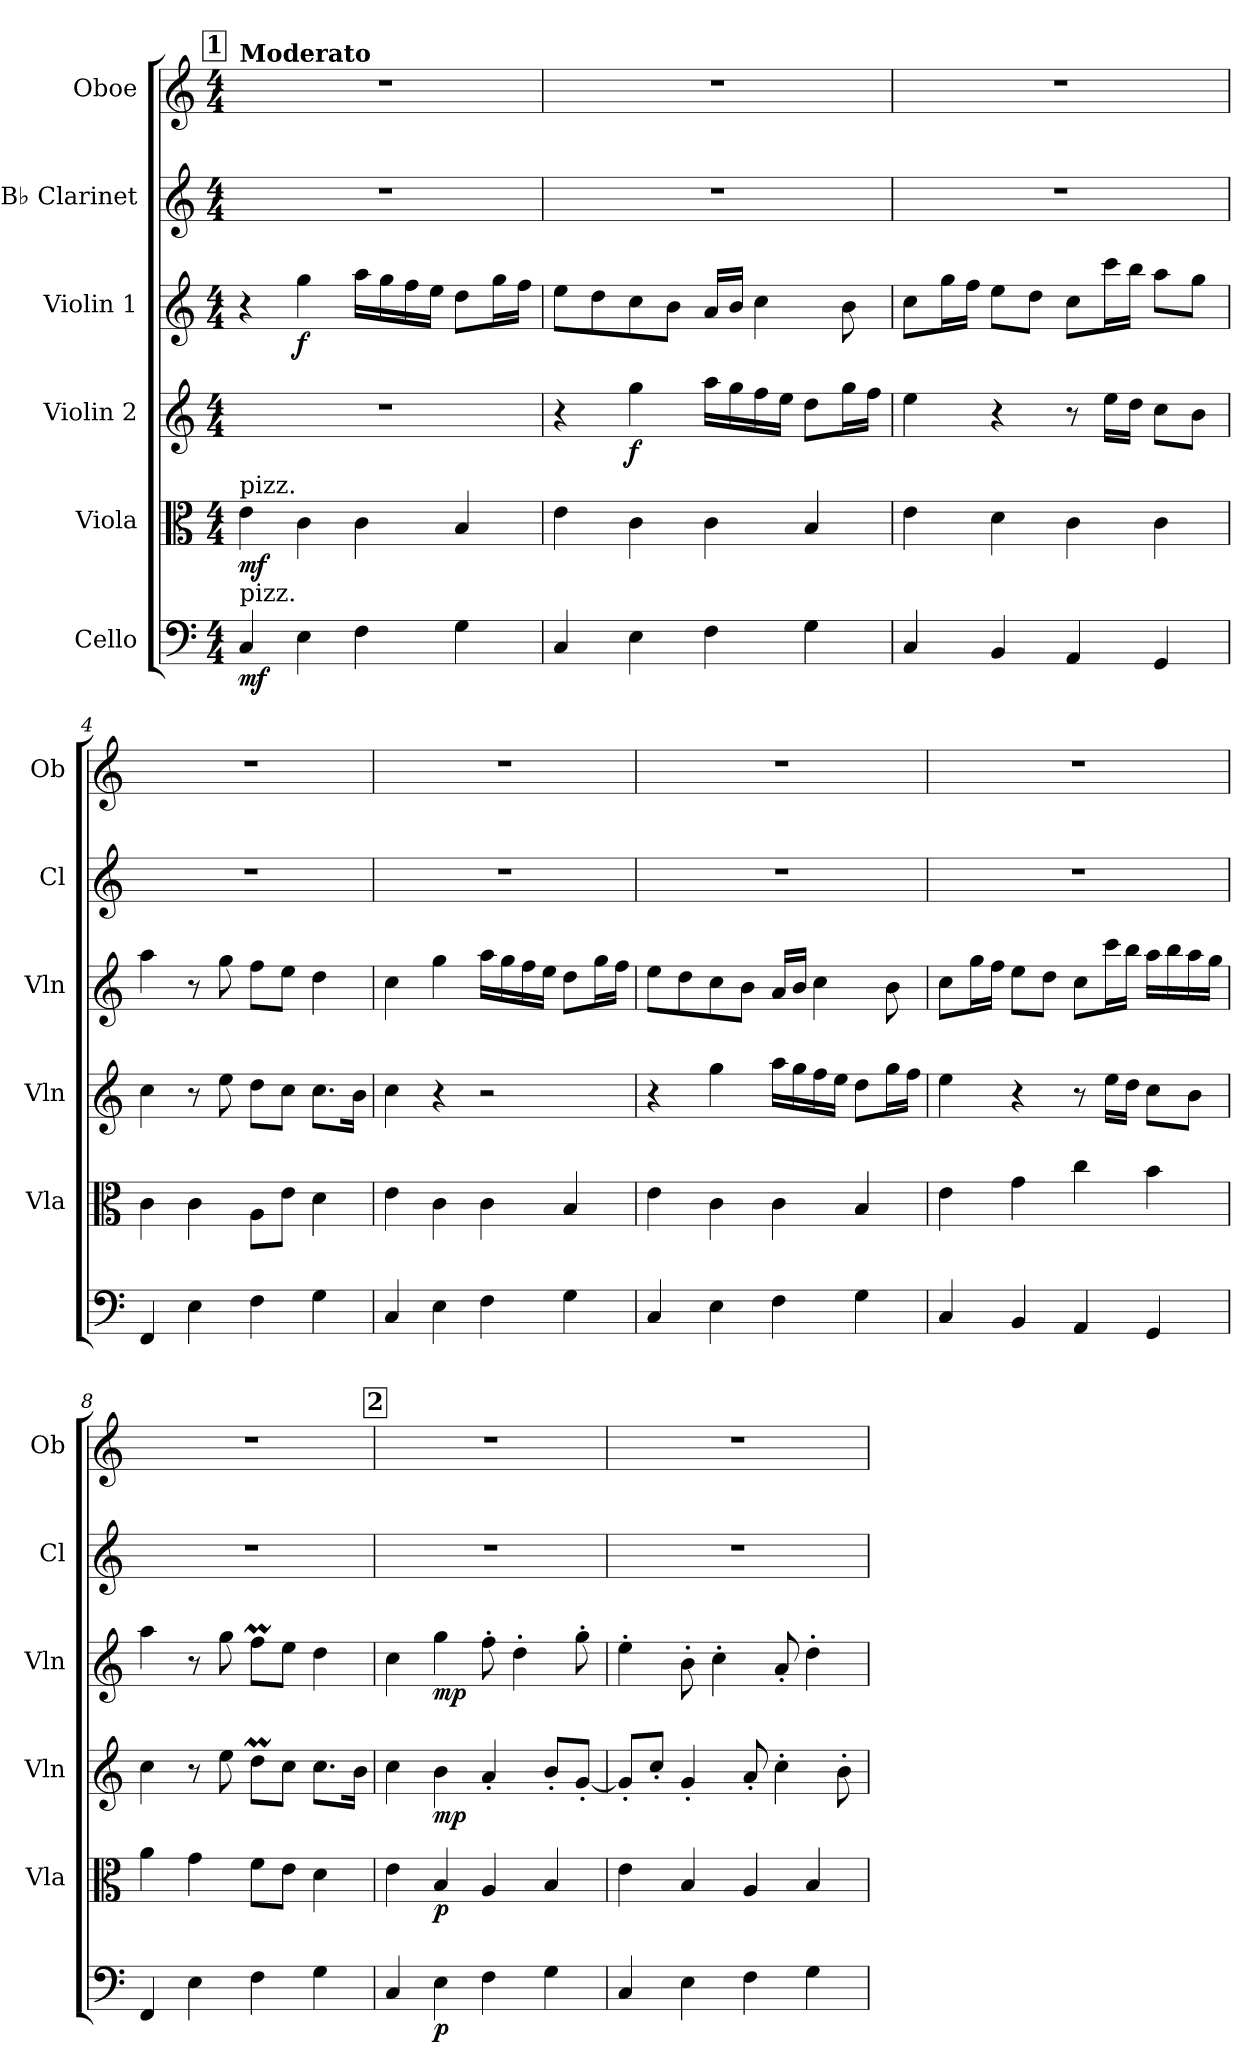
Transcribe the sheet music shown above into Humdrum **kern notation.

**kern	**dynam	**kern	**dynam	**kern	**dynam	**kern	**dynam	**kern	**kern
*part6	*part6	*part5	*part5	*part4	*part4	*part3	*part3	*part2	*part1
*staff6	*staff6	*staff5	*staff5	*staff4	*staff4	*staff3	*staff3	*staff2	*staff1
*I"Cello	*	*I"Viola	*	*I"Violin 2	*	*I"Violin 1	*	*I"B♭ Clarinet	*I"Oboe
*	*	*I'Vla	*	*I'Vln	*	*I'Vln	*	*I'Cl	*I'Ob
*clefF4	*	*clefC3	*	*clefG2	*	*clefG2	*	*clefG2	*clefG2
*	*	*	*	*	*	*	*	*ITrd1c2	*
*k[]	*	*k[]	*	*k[]	*	*k[]	*	*k[b-e-]	*k[]
*M4/4	*	*M4/4	*	*M4/4	*	*M4/4	*	*M4/4	*M4/4
!!LO:REH:place=s1:a:B:fs=14:t=1
=1	=1	=1	=1	=1	=1	=1	=1	=1	=1
!	!	!	!	!	!	!	!	!	!LO:TX:a:B:t=Moderato
!	!	!LO:TX:a:t=pizz.	!	!	!	!	!	!	!
!LO:TX:a:t=pizz.	!	!	!	!	!	!	!	!	!
!	!LO:DY:b	!	!LO:DY:b	!	!	!	!	!	!
4C/	mf	4e\	mf	1r	.	4r	.	1r	1r
!	!	!	!	!	!	!	!LO:DY:b	!	!
4E\	.	4c\	.	.	.	4gg\	f	.	.
4F\	.	4c\	.	.	.	16aa\LL	.	.	.
.	.	.	.	.	.	16gg\	.	.	.
.	.	.	.	.	.	16ff\	.	.	.
.	.	.	.	.	.	16ee\JJ	.	.	.
4G\	.	4B/	.	.	.	8dd\L	.	.	.
.	.	.	.	.	.	16gg\L	.	.	.
.	.	.	.	.	.	16ff\JJ	.	.	.
=2	=2	=2	=2	=2	=2	=2	=2	=2	=2
4C/	.	4e\	.	4r	.	8ee\L	.	1r	1r
.	.	.	.	.	.	8dd\	.	.	.
!	!	!	!	!	!LO:DY:b	!	!	!	!
4E\	.	4c\	.	4gg\	f	8cc\	.	.	.
.	.	.	.	.	.	8b\J	.	.	.
4F\	.	4c\	.	16aa\LL	.	16a/LL	.	.	.
.	.	.	.	16gg\	.	16b/JJ	.	.	.
.	.	.	.	16ff\	.	4cc\	.	.	.
.	.	.	.	16ee\JJ	.	.	.	.	.
4G\	.	4B/	.	8dd\L	.	.	.	.	.
.	.	.	.	16gg\L	.	8b\	.	.	.
.	.	.	.	16ff\JJ	.	.	.	.	.
=3	=3	=3	=3	=3	=3	=3	=3	=3	=3
4C/	.	4e\	.	4ee\	.	8cc\L	.	1r	1r
.	.	.	.	.	.	16gg\L	.	.	.
.	.	.	.	.	.	16ff\JJ	.	.	.
4BB/	.	4d\	.	4r	.	8ee\L	.	.	.
.	.	.	.	.	.	8dd\J	.	.	.
4AA/	.	4c\	.	8r	.	8cc\L	.	.	.
.	.	.	.	16ee\LL	.	16ccc\L	.	.	.
.	.	.	.	16dd\JJ	.	16bb\JJ	.	.	.
4GG/	.	4c\	.	8cc\L	.	8aa\L	.	.	.
.	.	.	.	8b\J	.	8gg\J	.	.	.
=4	=4	=4	=4	=4	=4	=4	=4	=4	=4
4FF/	.	4c\	.	4cc\	.	4aa\	.	1r	1r
4E\	.	4c\	.	8r	.	8r	.	.	.
.	.	.	.	8ee\	.	8gg\	.	.	.
4F\	.	8A\L	.	8dd\L	.	8ff\L	.	.	.
.	.	8e\J	.	8cc\J	.	8ee\J	.	.	.
4G\	.	4d\	.	8.cc\L	.	4dd\	.	.	.
.	.	.	.	16b\Jk	.	.	.	.	.
=5	=5	=5	=5	=5	=5	=5	=5	=5	=5
4C/	.	4e\	.	4cc\	.	4cc\	.	1r	1r
4E\	.	4c\	.	4r	.	4gg\	.	.	.
4F\	.	4c\	.	2r	.	16aa\LL	.	.	.
.	.	.	.	.	.	16gg\	.	.	.
.	.	.	.	.	.	16ff\	.	.	.
.	.	.	.	.	.	16ee\JJ	.	.	.
4G\	.	4B/	.	.	.	8dd\L	.	.	.
.	.	.	.	.	.	16gg\L	.	.	.
.	.	.	.	.	.	16ff\JJ	.	.	.
=6	=6	=6	=6	=6	=6	=6	=6	=6	=6
4C/	.	4e\	.	4r	.	8ee\L	.	1r	1r
.	.	.	.	.	.	8dd\	.	.	.
4E\	.	4c\	.	4gg\	.	8cc\	.	.	.
.	.	.	.	.	.	8b\J	.	.	.
4F\	.	4c\	.	16aa\LL	.	16a/LL	.	.	.
.	.	.	.	16gg\	.	16b/JJ	.	.	.
.	.	.	.	16ff\	.	4cc\	.	.	.
.	.	.	.	16ee\JJ	.	.	.	.	.
4G\	.	4B/	.	8dd\L	.	.	.	.	.
.	.	.	.	16gg\L	.	8b\	.	.	.
.	.	.	.	16ff\JJ	.	.	.	.	.
!!LO:LB:g=z
=7	=7	=7	=7	=7	=7	=7	=7	=7	=7
4C/	.	4e\	.	4ee\	.	8cc\L	.	1r	1r
.	.	.	.	.	.	16gg\L	.	.	.
.	.	.	.	.	.	16ff\JJ	.	.	.
4BB/	.	4g\	.	4r	.	8ee\L	.	.	.
.	.	.	.	.	.	8dd\J	.	.	.
4AA/	.	4cc\	.	8r	.	8cc\L	.	.	.
.	.	.	.	16ee\LL	.	16ccc\L	.	.	.
.	.	.	.	16dd\JJ	.	16bb\JJ	.	.	.
4GG/	.	4b\	.	8cc\L	.	16aa\LL	.	.	.
.	.	.	.	.	.	16bb\	.	.	.
.	.	.	.	8b\J	.	16aa\	.	.	.
.	.	.	.	.	.	16gg\JJ	.	.	.
=8	=8	=8	=8	=8	=8	=8	=8	=8	=8
4FF/	.	4a\	.	4cc\	.	4aa\	.	1r	1r
4E\	.	4g\	.	8r	.	8r	.	.	.
.	.	.	.	8ee\	.	8gg\	.	.	.
4F\	.	8f\L	.	8ddM\L	.	8ffM\L	.	.	.
.	.	8e\J	.	8cc\J	.	8ee\J	.	.	.
4G\	.	4d\	.	8.cc\L	.	4dd\	.	.	.
.	.	.	.	16b\Jk	.	.	.	.	.
!!LO:REH:place=s1:a:B:fs=14:t=2
=9	=9	=9	=9	=9	=9	=9	=9	=9	=9
4C/	.	4e\	.	4cc\	.	4cc\	.	1r	1r
!	!LO:DY:b	!	!LO:DY:b	!	!LO:DY:b	!	!LO:DY:b	!	!
4E\	p	4B/	p	4b\	mp	4gg\	mp	.	.
4F\	.	4A/	.	4a'/	.	8ff'\	.	.	.
.	.	.	.	.	.	4dd'\	.	.	.
4G\	.	4B/	.	8b'/L	.	.	.	.	.
.	.	.	.	[8g'/J	.	8gg'\	.	.	.
=10	=10	=10	=10	=10	=10	=10	=10	=10	=10
4C/	.	4e\	.	8g'/L]	.	4ee'\	.	1r	1r
.	.	.	.	8cc'/J	.	.	.	.	.
4E\	.	4B/	.	4g'/	.	8b'\	.	.	.
.	.	.	.	.	.	4cc'\	.	.	.
4F\	.	4A/	.	8a'/	.	.	.	.	.
.	.	.	.	4cc'\	.	8a'/	.	.	.
4G\	.	4B/	.	.	.	4dd'\	.	.	.
.	.	.	.	8b'\	.	.	.	.	.
=	=	=	=	=	=	=	=	=	=
*-	*-	*-	*-	*-	*-	*-	*-	*-	*-
